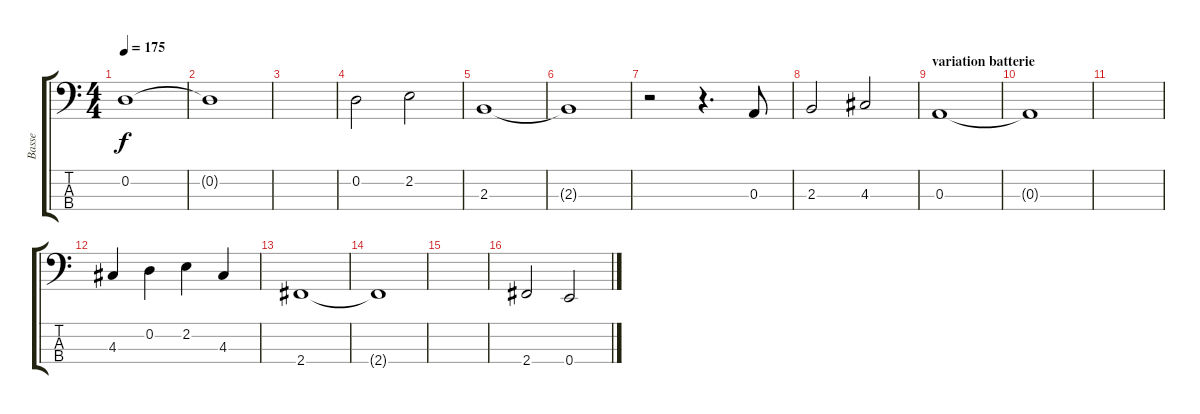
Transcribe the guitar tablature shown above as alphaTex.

\track ("Basse" "Basse") {instrument acousticguitarnylon}
\staff {score tabs}
\tuning (G2 D2 A1 E1) {hide}
\ts (4 4)
\tempo 175
\clef f4
\ks c
0.2.1{dy f} |
0.2{t}.1 |
|
0.2.2 2.2.2 |
2.3.1 |
2.3{t}.1 |
r.2 r.4{d} 0.3.8 |
2.3.2 4.3.2 |
\section ("" "variation batterie")
0.3.1 |
0.3{t}.1 |
|
4.3.4 0.2.4 2.2.4 4.3.4 |
2.4.1 |
2.4{t}.1 |
|
2.4.2 0.4.2
